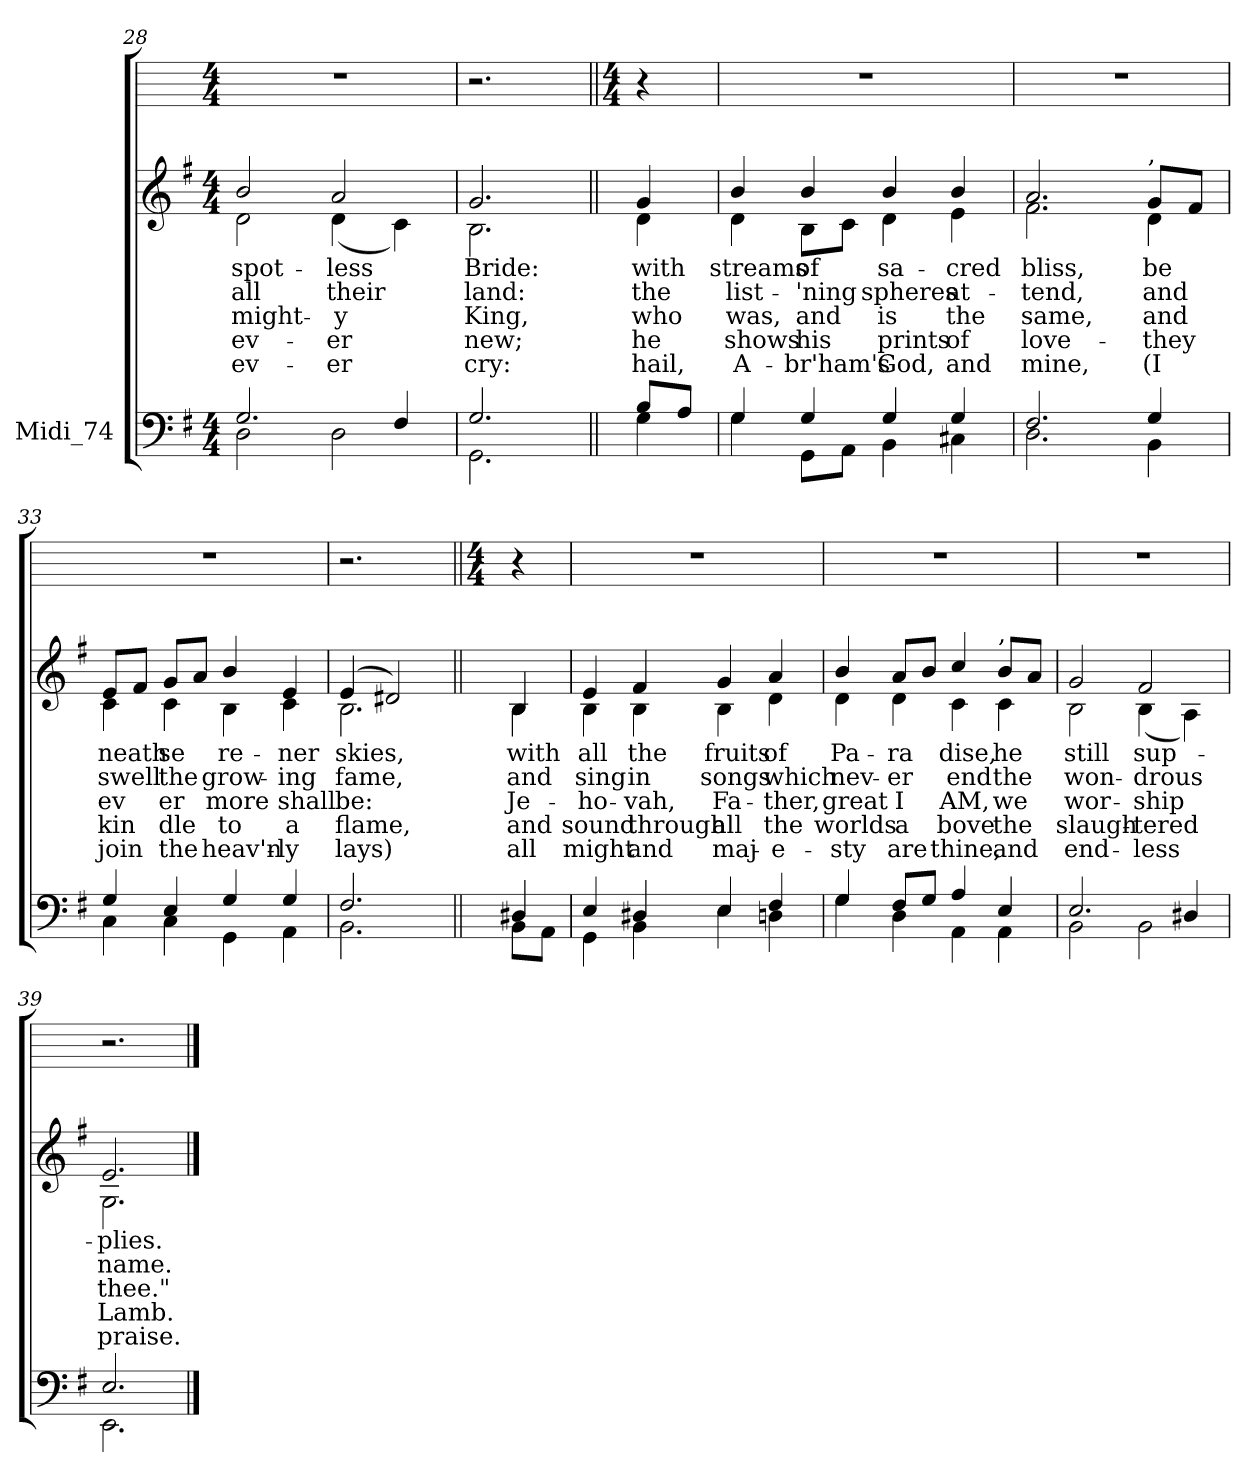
**kern	**kern	**text	**text	**text	**text	**text	**kern
*part3	*part2	*part2	*part2	*part2	*part2	*part2	*part1
*staff3	*staff2	*staff2	*staff2	*staff2	*staff2	*staff2	*staff1
*I"Midi_74	*	*	*	*	*	*	*
*clefF4	*clefG2	*	*	*	*	*	*
*k[f#]	*k[f#]	*	*	*	*	*	*
*G:	*G:	*	*	*	*	*	*
*M4/4	*M4/4	*	*	*	*	*	*M4/4
=28	=28	=28	=28	=28	=28	=28	=28
*^	*	*	*	*	*	*	*
!	!	!	!LO:LY:b	!LO:LY:b	!LO:LY:b	!LO:LY:b	!LO:LY:b	!
*	*	*^	*	*	*	*	*	*
2.G/	2D\	2b/	2d\	spot-	-all	might-	-ev-	-ev-	1r
!	!	!	!	!LO:LY:b	!LO:LY:b	!LO:LY:b	!LO:LY:b	!LO:LY:b	!
.	2D\	2a/	(<4d\	-less	their	y	er	er	.
4F#/	.	.	4c\)	.	.	.	.	.	.
=29	=29	=29	=29	=29	=29	=29	=29	=29	=29
!	!	!	!	!LO:LY:b	!LO:LY:b	!LO:LY:b	!LO:LY:b	!LO:LY:b	!
2.G/	2.GG\	2.g/	2.B\	Bride:	land:	King,	new;	cry:	2.r
!!LO:LB:g=z
=30||	=30||	=30||	=30||	=30||	=30||	=30||	=30||	=30||	=30||
*	*	*	*	*	*	*	*	*	*M4/4
!	!	!	!	!LO:LY:b	!LO:LY:b	!LO:LY:b	!LO:LY:b	!LO:LY:b	!
8B/L	4G\	4g/	4d\	with	the	who	he	hail,	4r
8A/J	.	.	.	.	.	.	.	.	.
=31	=31	=31	=31	=31	=31	=31	=31	=31	=31
!	!	!	!	!LO:LY:b	!LO:LY:b	!LO:LY:b	!LO:LY:b	!LO:LY:b	!
4G/	4G\	4b/	4d\	streams	list-	-was,	shows	A-	1r
!	!	!	!	!LO:LY:b	!LO:LY:b	!LO:LY:b	!LO:LY:b	!LO:LY:b	!
4G/	8GG\L	4b/	8BL	-of	'ning	and	his	br'ham's	.
.	8AA\J	.	8cJ	.	.	.	.	.	.
!	!	!	!	!LO:LY:b	!LO:LY:b	!LO:LY:b	!LO:LY:b	!LO:LY:b	!
4G/	4BB\	4b/	4d\	sa-	-spheres	is	prints	God,	.
!	!	!	!	!LO:LY:b	!LO:LY:b	!LO:LY:b	!LO:LY:b	!LO:LY:b	!
4G/	4C#X\	4b/	4e\	cred	at-	-the	of	and	.
=32	=32	=32	=32	=32	=32	=32	=32	=32	=32
!	!	!	!	!LO:LY:b	!LO:LY:b	!LO:LY:b	!LO:LY:b	!LO:LY:b	!
2.F#/	2.D\	2.a/	2.f#\	bliss,	tend,	same,	love-	-mine,	1r
!	!	!LO:TX:a:t=,	!	!	!	!	!	!	!
!	!	!	!	!LO:LY:b	!LO:LY:b	!LO:LY:b	!LO:LY:b	!LO:LY:b	!
4G/	4BB\	8g/L	4d\	be	and	and	they	(I	.
.	.	8f#/J	.	.	.	.	.	.	.
=33	=33	=33	=33	=33	=33	=33	=33	=33	=33
!	!	!	!	!LO:LY:b	!LO:LY:b	!LO:LY:b	!LO:LY:b	!LO:LY:b	!
4G/	4C\	8e/L	4c\	neath	swell	ev	kin	join	1r
.	.	8f#/J	.	.	.	.	.	.	.
!	!	!	!	!LO:LY:b	!LO:LY:b	!LO:LY:b	!LO:LY:b	!LO:LY:b	!
4E/	4C\	8g/L	4c\	se	the	er	dle	the	.
.	.	8a/J	.	.	.	.	.	.	.
!	!	!	!	!LO:LY:b	!LO:LY:b	!LO:LY:b	!LO:LY:b	!LO:LY:b	!
4G/	4GG\	4b/	4B\	re-	-grow-	-more	to	heav'n-	.
!	!	!	!	!LO:LY:b	!LO:LY:b	!LO:LY:b	!LO:LY:b	!LO:LY:b	!
4G/	4AA\	4e/	4c\	-ner	ing	shall	a	ly	.
=34	=34	=34	=34	=34	=34	=34	=34	=34	=34
!	!	!	!	!LO:LY:b	!LO:LY:b	!LO:LY:b	!LO:LY:b	!LO:LY:b	!
2.F#/	2.BB\	(>4e/	2.B\	skies,	fame,	be:	flame,	lays)	2.r
.	.	2d#X/)	.	.	.	.	.	.	.
!!LO:LB:g=z
=35||	=35||	=35||	=35||	=35||	=35||	=35||	=35||	=35||	=35||
*	*	*	*	*	*	*	*	*	*M4/4
!	!	!	!	!LO:LY:b	!LO:LY:b	!LO:LY:b	!LO:LY:b	!LO:LY:b	!
4D#X/	8BB\L	4B/	4B\	with	and	Je-	-and	all	4r
.	8AA\J	.	.	.	.	.	.	.	.
=36	=36	=36	=36	=36	=36	=36	=36	=36	=36
!	!	!	!	!LO:LY:b	!LO:LY:b	!LO:LY:b	!LO:LY:b	!LO:LY:b	!
4E/	4GG\	4e/	4B\	all	sing	ho-	-sound	might	1r
!	!	!	!	!LO:LY:b	!LO:LY:b	!LO:LY:b	!LO:LY:b	!LO:LY:b	!
4D#X/	4BB\	4f#/	4B\	the	in	vah,	through	and	.
!	!	!	!	!LO:LY:b	!LO:LY:b	!LO:LY:b	!LO:LY:b	!LO:LY:b	!
4E/	4E\	4g/	4B\	fruits	songs	Fa-	-all	maj-	.
!	!	!	!	!LO:LY:b	!LO:LY:b	!LO:LY:b	!LO:LY:b	!LO:LY:b	!
4F#/	4Dn\	4a/	4d\	-of	which	ther,	the	e-	.
=37	=37	=37	=37	=37	=37	=37	=37	=37	=37
!	!	!	!	!LO:LY:b	!LO:LY:b	!LO:LY:b	!LO:LY:b	!LO:LY:b	!
4G/	4G\	4b/	4d\	-Pa-	-nev-	-great	worlds	sty	1r
!	!	!	!	!LO:LY:b	!LO:LY:b	!LO:LY:b	!LO:LY:b	!LO:LY:b	!
8F#/L	4D\	8a/L	4d\	ra	er	I	a	are	.
8G/J	.	8b/J	.	.	.	.	.	.	.
!	!	!	!	!LO:LY:b	!LO:LY:b	!LO:LY:b	!LO:LY:b	!LO:LY:b	!
4A/	4AA\	4cc/	4c\	dise,	end	AM,	bove	thine,	.
!	!	!LO:TX:a:t=,	!	!	!	!	!	!	!
!	!	!	!	!LO:LY:b	!LO:LY:b	!LO:LY:b	!LO:LY:b	!LO:LY:b	!
4E/	4AA\	8b/L	4c\	he	the	we	the	and	.
.	.	8a/J	.	.	.	.	.	.	.
=38	=38	=38	=38	=38	=38	=38	=38	=38	=38
!	!	!	!	!LO:LY:b	!LO:LY:b	!LO:LY:b	!LO:LY:b	!LO:LY:b	!
2.E/	2BB\	2g/	2B\	still	won-	-wor-	-slaugh-	-end-	1r
!	!	!	!	!LO:LY:b	!LO:LY:b	!LO:LY:b	!LO:LY:b	!LO:LY:b	!
.	2BB\	2f#/	(<4B\	-sup-	-drous	ship	tered	less	.
4D#X/	.	.	4A\)	.	.	.	.	.	.
=39	=39	=39	=39	=39	=39	=39	=39	=39	=39
!	!	!	!	!LO:LY:b	!LO:LY:b	!LO:LY:b	!LO:LY:b	!LO:LY:b	!
2.E/	2.EE\	2.e/	2.G	plies.	name.	thee."	Lamb.	praise.	2.r
*v	*v	*	*	*	*	*	*	*	*
*	*v	*v	*	*	*	*	*	*
==	==	==	==	==	==	==	==
*-	*-	*-	*-	*-	*-	*-	*-
